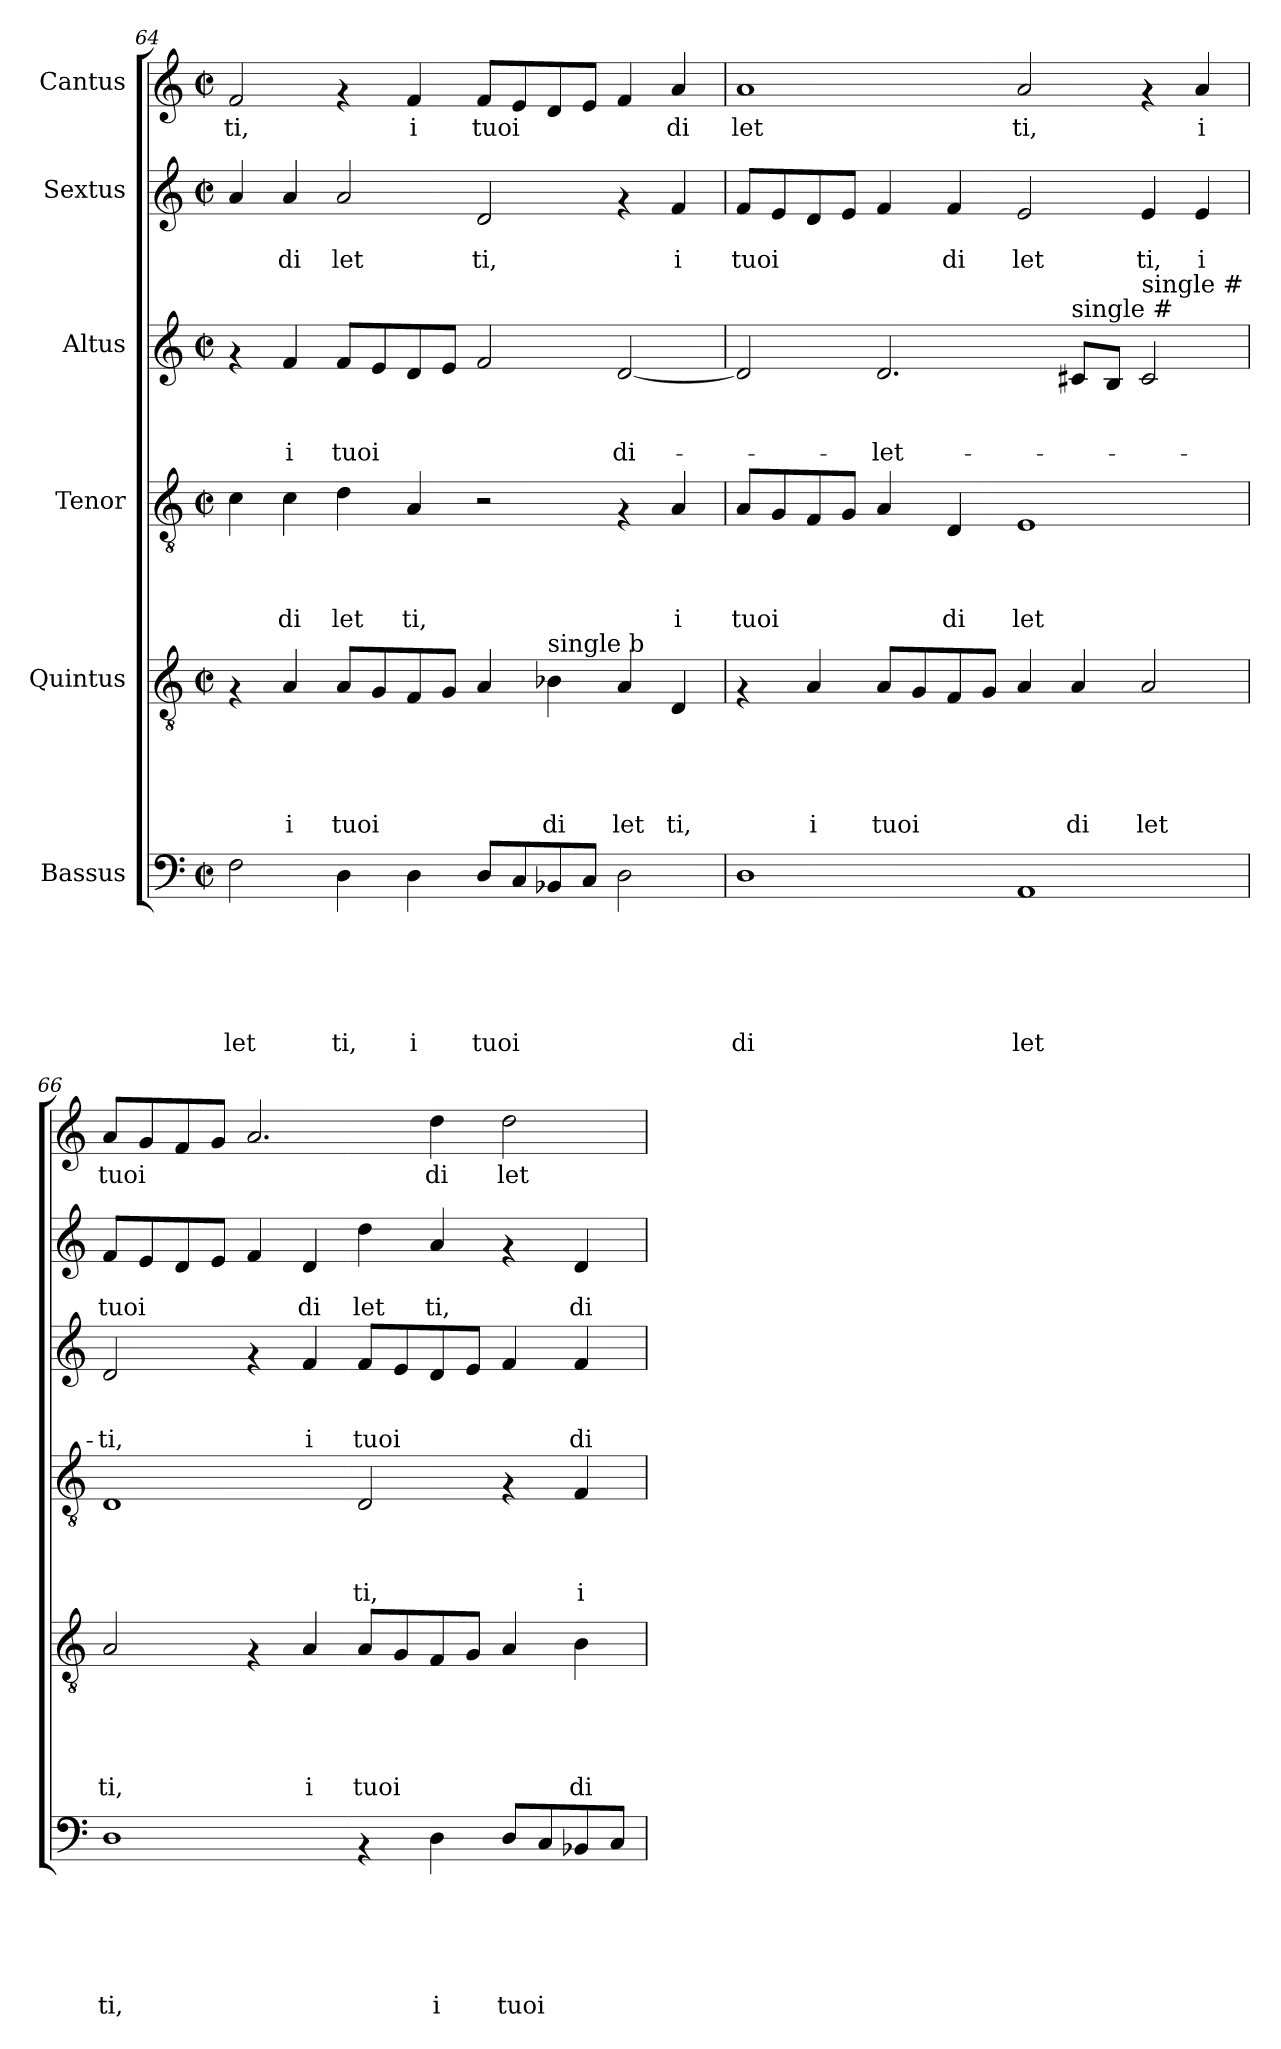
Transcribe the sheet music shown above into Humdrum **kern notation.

**kern	**text	**text	**text	**text	**text	**text	**kern	**text	**text	**text	**text	**text	**kern	**text	**text	**text	**text	**kern	**text	**text	**text	**kern	**text	**text	**kern	**text
*part6	*part6	*part6	*part6	*part6	*part6	*part6	*part5	*part5	*part5	*part5	*part5	*part5	*part4	*part4	*part4	*part4	*part4	*part3	*part3	*part3	*part3	*part2	*part2	*part2	*part1	*part1
*staff6	*staff6	*staff6	*staff6	*staff6	*staff6	*staff6	*staff5	*staff5	*staff5	*staff5	*staff5	*staff5	*staff4	*staff4	*staff4	*staff4	*staff4	*staff3	*staff3	*staff3	*staff3	*staff2	*staff2	*staff2	*staff1	*staff1
*I"Bassus	*	*	*	*	*	*	*I"Quintus	*	*	*	*	*	*I"Tenor	*	*	*	*	*I"Altus	*	*	*	*I"Sextus	*	*	*I"Cantus	*
*clefF4	*	*	*	*	*	*	*clefGv2	*	*	*	*	*	*clefGv2	*	*	*	*	*clefG2	*	*	*	*clefG2	*	*	*clefG2	*
*k[]	*	*	*	*	*	*	*k[]	*	*	*	*	*	*k[]	*	*	*	*	*k[]	*	*	*	*k[]	*	*	*k[]	*
*C:	*	*	*	*	*	*	*C:	*	*	*	*	*	*C:	*	*	*	*	*C:	*	*	*	*C:	*	*	*C:	*
*M2/2	*	*	*	*	*	*	*M2/2	*	*	*	*	*	*M2/2	*	*	*	*	*M2/2	*	*	*	*M2/2	*	*	*M2/2	*
*met(c|)	*	*	*	*	*	*	*met(c|)	*	*	*	*	*	*met(c|)	*	*	*	*	*met(c|)	*	*	*	*met(c|)	*	*	*met(c|)	*
=64	=64	=64	=64	=64	=64	=64	=64	=64	=64	=64	=64	=64	=64	=64	=64	=64	=64	=64	=64	=64	=64	=64	=64	=64	=64	=64
!	!	!	!	!	!	!LO:LY:b	!	!	!	!	!	!	!	!	!	!	!	!	!	!	!	!	!	!	!	!LO:LY:b
2F\	.	.	.	.	.	let	4rF	.	.	.	.	.	4c\	.	.	.	.	4rf	.	.	.	4a/	.	.	2f/	ti,
!	!	!	!	!	!	!	!	!	!	!	!	!LO:LY:b	!	!	!	!	!LO:LY:b	!	!	!	!LO:LY:b	!	!	!LO:LY:b	!	!
.	.	.	.	.	.	.	4A/	.	.	.	.	i	4c\	.	.	.	di	4f/	.	.	i	4a/	.	di	.	.
!	!	!	!	!	!	!LO:LY:b	!	!	!	!	!	!LO:LY:b	!	!	!	!	!LO:LY:b	!	!	!	!LO:LY:b	!	!	!LO:LY:b	!	!
4D\	.	.	.	.	.	ti,	8A/L	.	.	.	.	tuoi	4d\	.	.	.	let	8f/L	.	.	tuoi	2a/	.	let	4rf	.
.	.	.	.	.	.	.	8G/	.	.	.	.	.	.	.	.	.	.	8e/	.	.	.	.	.	.	.	.
!	!	!	!	!	!	!LO:LY:b	!	!	!	!	!	!	!	!	!	!	!LO:LY:b	!	!	!	!	!	!	!	!	!LO:LY:b
4D\	.	.	.	.	.	i	8F/	.	.	.	.	.	4A/	.	.	.	ti,	8d/	.	.	.	.	.	.	4f/	i
.	.	.	.	.	.	.	8G/J	.	.	.	.	.	.	.	.	.	.	8e/J	.	.	.	.	.	.	.	.
!	!	!	!	!	!	!LO:LY:b	!	!	!	!	!	!	!	!	!	!	!	!	!	!	!	!	!	!LO:LY:b	!	!LO:LY:b
8D/L	.	.	.	.	.	tuoi	4A/	.	.	.	.	.	2r	.	.	.	.	2f/	.	.	.	2d/	.	ti,	8f/L	tuoi
8C/	.	.	.	.	.	.	.	.	.	.	.	.	.	.	.	.	.	.	.	.	.	.	.	.	8e/	.
!	!	!	!	!	!	!	!LO:TX:a:t=single b	!	!	!	!	!	!	!	!	!	!	!	!	!	!	!	!	!	!	!
!	!	!	!	!	!	!	!	!	!	!	!	!LO:LY:b	!	!	!	!	!	!	!	!	!	!	!	!	!	!
8BB-X/	.	.	.	.	.	.	4B-\	.	.	.	.	di	.	.	.	.	.	.	.	.	.	.	.	.	8d/	.
8C/J	.	.	.	.	.	.	.	.	.	.	.	.	.	.	.	.	.	.	.	.	.	.	.	.	8e/J	.
!	!	!	!	!	!	!	!	!	!	!	!	!LO:LY:b	!	!	!	!	!	!	!	!	!LO:LY:b	!	!	!	!	!
2D\	.	.	.	.	.	.	4A/	.	.	.	.	let	4rF	.	.	.	.	[<2d/	.	.	di-	4rf	.	.	4f/	.
!	!	!	!	!	!	!	!	!	!	!	!	!LO:LY:b	!	!	!	!	!LO:LY:b	!	!	!	!	!	!	!LO:LY:b	!	!LO:LY:b
.	.	.	.	.	.	.	4D/	.	.	.	.	ti,	4A/	.	.	.	i	.	.	.	.	4f/	.	i	4a/	di
=65	=65	=65	=65	=65	=65	=65	=65	=65	=65	=65	=65	=65	=65	=65	=65	=65	=65	=65	=65	=65	=65	=65	=65	=65	=65	=65
!	!	!	!	!	!	!LO:LY:b	!	!	!	!	!	!	!	!	!	!	!LO:LY:b	!	!	!	!	!	!	!LO:LY:b	!	!LO:LY:b
1D	.	.	.	.	.	di	4rF	.	.	.	.	.	8A/L	.	.	.	tuoi	2d/]	.	.	.	8f/L	.	tuoi	1a	let
.	.	.	.	.	.	.	.	.	.	.	.	.	8G/	.	.	.	.	.	.	.	.	8e/	.	.	.	.
!	!	!	!	!	!	!	!	!	!	!	!	!LO:LY:b	!	!	!	!	!	!	!	!	!	!	!	!	!	!
.	.	.	.	.	.	.	4A/	.	.	.	.	i	8F/	.	.	.	.	.	.	.	.	8d/	.	.	.	.
.	.	.	.	.	.	.	.	.	.	.	.	.	8G/J	.	.	.	.	.	.	.	.	8e/J	.	.	.	.
!	!	!	!	!	!	!	!	!	!	!	!	!LO:LY:b	!	!	!	!	!	!	!	!	!LO:LY:b	!	!	!	!	!
.	.	.	.	.	.	.	8A/L	.	.	.	.	tuoi	4A/	.	.	.	.	2.d/	.	.	-let-	4f/	.	.	.	.
.	.	.	.	.	.	.	8G/	.	.	.	.	.	.	.	.	.	.	.	.	.	.	.	.	.	.	.
!	!	!	!	!	!	!	!	!	!	!	!	!	!	!	!	!	!LO:LY:b	!	!	!	!	!	!	!LO:LY:b	!	!
.	.	.	.	.	.	.	8F/	.	.	.	.	.	4D/	.	.	.	di	.	.	.	.	4f/	.	di	.	.
.	.	.	.	.	.	.	8G/J	.	.	.	.	.	.	.	.	.	.	.	.	.	.	.	.	.	.	.
!	!	!	!	!	!	!LO:LY:b	!	!	!	!	!	!	!	!	!	!	!LO:LY:b	!	!	!	!	!	!	!LO:LY:b	!	!LO:LY:b
1AA	.	.	.	.	.	let	4A/	.	.	.	.	.	1E	.	.	.	let	.	.	.	.	2e/	.	let	2a/	ti,
!	!	!	!	!	!	!	!	!	!	!	!	!	!	!	!	!	!	!LO:TX:a:t=single #	!	!	!	!	!	!	!	!
!	!	!	!	!	!	!	!	!	!	!	!	!LO:LY:b	!	!	!	!	!	!	!	!	!	!	!	!	!	!
.	.	.	.	.	.	.	4A/	.	.	.	.	di	.	.	.	.	.	8c#/L	.	.	.	.	.	.	.	.
.	.	.	.	.	.	.	.	.	.	.	.	.	.	.	.	.	.	8B/J	.	.	.	.	.	.	.	.
!	!	!	!	!	!	!	!	!	!	!	!	!	!	!	!	!	!	!LO:TX:a:t=single #	!	!	!	!	!	!	!	!
!	!	!	!	!	!	!	!	!	!	!	!	!LO:LY:b	!	!	!	!	!	!	!	!	!	!	!	!LO:LY:b	!	!
.	.	.	.	.	.	.	2A/	.	.	.	.	let	.	.	.	.	.	2c#/	.	.	.	4e/	.	ti,	4rf	.
!	!	!	!	!	!	!	!	!	!	!	!	!	!	!	!	!	!	!	!	!	!	!	!	!LO:LY:b	!	!LO:LY:b
.	.	.	.	.	.	.	.	.	.	.	.	.	.	.	.	.	.	.	.	.	.	4e/	.	i	4a/	i
!!LO:PB:g=z
=66	=66	=66	=66	=66	=66	=66	=66	=66	=66	=66	=66	=66	=66	=66	=66	=66	=66	=66	=66	=66	=66	=66	=66	=66	=66	=66
!	!	!	!	!	!	!LO:LY:b	!	!	!	!	!	!LO:LY:b	!	!	!	!	!	!	!	!	!LO:LY:b	!	!	!LO:LY:b	!	!LO:LY:b
1D	.	.	.	.	.	ti,	2A/	.	.	.	.	ti,	1D	.	.	.	.	2d/	.	.	-ti,	8f/L	.	tuoi	8a/L	tuoi
.	.	.	.	.	.	.	.	.	.	.	.	.	.	.	.	.	.	.	.	.	.	8e/	.	.	8g/	.
.	.	.	.	.	.	.	.	.	.	.	.	.	.	.	.	.	.	.	.	.	.	8d/	.	.	8f/	.
.	.	.	.	.	.	.	.	.	.	.	.	.	.	.	.	.	.	.	.	.	.	8e/J	.	.	8g/J	.
.	.	.	.	.	.	.	4rF	.	.	.	.	.	.	.	.	.	.	4rf	.	.	.	4f/	.	.	2.a/	.
!	!	!	!	!	!	!	!	!	!	!	!	!LO:LY:b	!	!	!	!	!	!	!	!	!LO:LY:b	!	!	!LO:LY:b	!	!
.	.	.	.	.	.	.	4A/	.	.	.	.	i	.	.	.	.	.	4f/	.	.	i	4d/	.	di	.	.
!	!	!	!	!	!	!	!	!	!	!	!	!LO:LY:b	!	!	!	!	!LO:LY:b	!	!	!	!LO:LY:b	!	!	!LO:LY:b	!	!
4rAA	.	.	.	.	.	.	8A/L	.	.	.	.	tuoi	2D/	.	.	.	ti,	8f/L	.	.	tuoi	4dd\	.	let	.	.
.	.	.	.	.	.	.	8G/	.	.	.	.	.	.	.	.	.	.	8e/	.	.	.	.	.	.	.	.
!	!	!	!	!	!	!LO:LY:b	!	!	!	!	!	!	!	!	!	!	!	!	!	!	!	!	!	!LO:LY:b	!	!LO:LY:b
4D\	.	.	.	.	.	i	8F/	.	.	.	.	.	.	.	.	.	.	8d/	.	.	.	4a/	.	ti,	4dd\	di
.	.	.	.	.	.	.	8G/J	.	.	.	.	.	.	.	.	.	.	8e/J	.	.	.	.	.	.	.	.
!	!	!	!	!	!	!LO:LY:b	!	!	!	!	!	!	!	!	!	!	!	!	!	!	!	!	!	!	!	!LO:LY:b
8D/L	.	.	.	.	.	tuoi	4A/	.	.	.	.	.	4rF	.	.	.	.	4f/	.	.	.	4rf	.	.	2dd\	let
8C/	.	.	.	.	.	.	.	.	.	.	.	.	.	.	.	.	.	.	.	.	.	.	.	.	.	.
!	!	!	!	!	!	!	!	!	!	!	!	!LO:LY:b	!	!	!	!	!LO:LY:b	!	!	!	!LO:LY:b	!	!	!LO:LY:b	!	!
8BB-X/	.	.	.	.	.	.	4B\	.	.	.	.	di-	4F/	.	.	.	i	4f/	.	.	di	4d/	.	di	.	.
8C/J	.	.	.	.	.	.	.	.	.	.	.	.	.	.	.	.	.	.	.	.	.	.	.	.	.	.
=	=	=	=	=	=	=	=	=	=	=	=	=	=	=	=	=	=	=	=	=	=	=	=	=	=	=
*-	*-	*-	*-	*-	*-	*-	*-	*-	*-	*-	*-	*-	*-	*-	*-	*-	*-	*-	*-	*-	*-	*-	*-	*-	*-	*-
